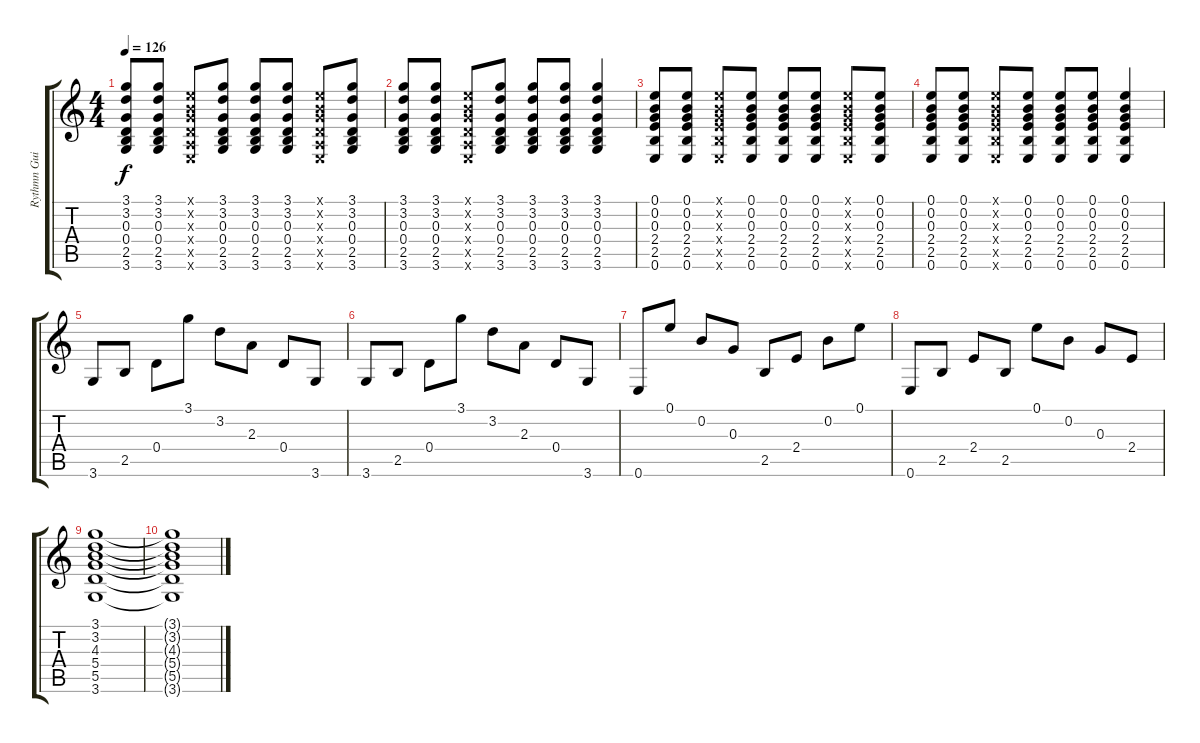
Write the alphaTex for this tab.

\track ("Rythmn Guitar 2" "Rythmn Gui") {instrument acousticguitarsteel}
\staff {score tabs}
\tuning (E4 B3 G3 D3 A2 E2) {hide}
\ts (4 4)
\tempo 126
\clef g2
\ks c
(3.1 3.2 0.3 0.4 2.5 3.6).8{dy f} (3.1 3.2 0.3 0.4 2.5 3.6).8 (0.1{x} 0.2{x} 0.3{x} 0.4{x} 0.5{x} 0.6{x}).8 (3.1 3.2 0.3 0.4 2.5 3.6).8 (3.1 3.2 0.3 0.4 2.5 3.6).8 (3.1 3.2 0.3 0.4 2.5 3.6).8 (0.1{x} 0.2{x} 0.3{x} 0.4{x} 0.5{x} 0.6{x}).8 (3.1 3.2 0.3 0.4 2.5 3.6).8 |
(3.1 3.2 0.3 0.4 2.5 3.6).8 (3.1 3.2 0.3 0.4 2.5 3.6).8 (0.1{x} 0.2{x} 0.3{x} 0.4{x} 0.5{x} 0.6{x}).8 (3.1 3.2 0.3 0.4 2.5 3.6).8 (3.1 3.2 0.3 0.4 2.5 3.6).8 (3.1 3.2 0.3 0.4 2.5 3.6).8 (3.1 3.2 0.3 0.4 2.5 3.6).4 |
(0.1 0.2 0.3 2.4 2.5 0.6).8 (0.1 0.2 0.3 2.4 2.5 0.6).8 (0.1{x} 0.2{x} 0.3{x} 2.4{x} 2.5{x} 0.6{x}).8 (0.1 0.2 0.3 2.4 2.5 0.6).8 (0.1 0.2 0.3 2.4 2.5 0.6).8 (0.1 0.2 0.3 2.4 2.5 0.6).8 (0.1{x} 0.2{x} 0.3{x} 2.4{x} 2.5{x} 0.6{x}).8 (0.1 0.2 0.3 2.4 2.5 0.6).8 |
(0.1 0.2 0.3 2.4 2.5 0.6).8 (0.1 0.2 0.3 2.4 2.5 0.6).8 (0.1{x} 0.2{x} 0.3{x} 2.4{x} 2.5{x} 0.6{x}).8 (0.1 0.2 0.3 2.4 2.5 0.6).8 (0.1 0.2 0.3 2.4 2.5 0.6).8 (0.1 0.2 0.3 2.4 2.5 0.6).8 (0.1 0.2 0.3 2.4 2.5 0.6).4 |
3.6.8 2.5.8 0.4.8 3.1.8 3.2.8 2.3.8 0.4.8 3.6.8 |
3.6.8 2.5.8 0.4.8 3.1.8 3.2.8 2.3.8 0.4.8 3.6.8 |
0.6.8 0.1.8 0.2.8 0.3.8 2.5.8 2.4.8 0.2.8 0.1.8 |
0.6.8 2.5.8 2.4.8 2.5.8 0.1.8 0.2.8 0.3.8 2.4.8 |
(3.1 3.2 4.3 5.4 5.5 3.6).1 |
(3.1{t} 3.2{t} 4.3{t} 5.4{t} 5.5{t} 3.6{t}).1
